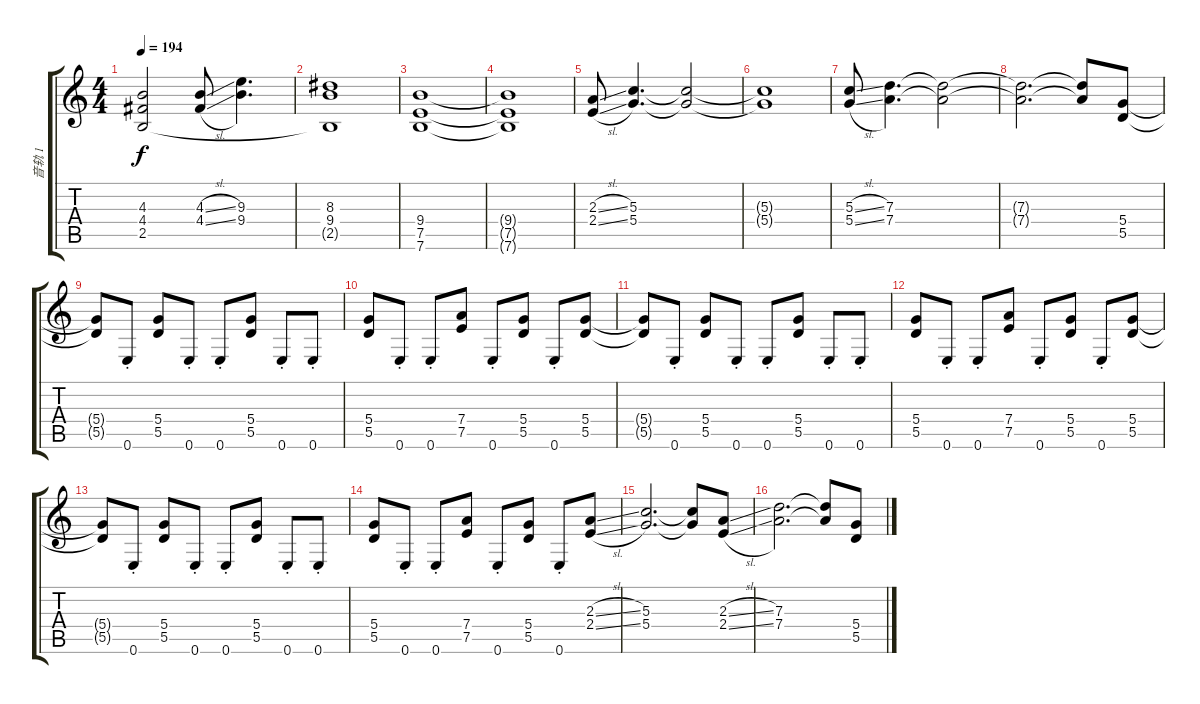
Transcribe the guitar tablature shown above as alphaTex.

\track ("音轨 1" "音轨 1") {instrument distortionguitar}
\staff {score tabs}
\tuning (E4 B3 G3 D3 A2 E2) {hide}
\ts (4 4)
\tempo 194
\clef g2
\ks c
(4.3 4.4 2.5).2{dy f} (4.3{sl} 4.4{sl}).8 (9.3 9.4).4{d} |
(8.3 9.4 2.5{t}).1 |
(9.4 7.5 7.6).1 |
(9.4{t} 7.5{t} 7.6{t}).1 |
(2.3{sl} 2.4{sl}).8 (5.3 5.4).4{d} (5.3{t} 5.4{t}).2 |
(5.3{t} 5.4{t}).1 |
(5.3{sl} 5.4{sl}).8 (7.3 7.4).4{d} (7.3{t} 7.4{t}).2 |
(7.3{t} 7.4{t}).2{d} (7.3{t} 7.4{t}).8 (5.4 5.5).8 |
(5.4{t} 5.5{t}).8 0.6{st}.8 (5.4 5.5).8 0.6{st}.8 0.6{st}.8 (5.4 5.5).8 0.6{st}.8 0.6{st}.8 |
(5.4 5.5).8 0.6{st}.8 0.6{st}.8 (7.4 7.5).8 0.6{st}.8 (5.4 5.5).8 0.6{st}.8 (5.4 5.5).8 |
(5.4{t} 5.5{t}).8 0.6{st}.8 (5.4 5.5).8 0.6{st}.8 0.6{st}.8 (5.4 5.5).8 0.6{st}.8 0.6{st}.8 |
(5.4 5.5).8 0.6{st}.8 0.6{st}.8 (7.4 7.5).8 0.6{st}.8 (5.4 5.5).8 0.6{st}.8 (5.4 5.5).8 |
(5.4{t} 5.5{t}).8 0.6{st}.8 (5.4 5.5).8 0.6{st}.8 0.6{st}.8 (5.4 5.5).8 0.6{st}.8 0.6{st}.8 |
(5.4 5.5).8 0.6{st}.8 0.6{st}.8 (7.4 7.5).8 0.6{st}.8 (5.4 5.5).8 0.6{st}.8 (2.3{sl} 2.4{sl}).8 |
(5.3 5.4).2{d} (5.3{t} 5.4{t}).8 (2.3{sl} 2.4{sl}).8 |
(7.3 7.4).2{d} (7.3{t} 7.4{t}).8 (5.4 5.5).8
